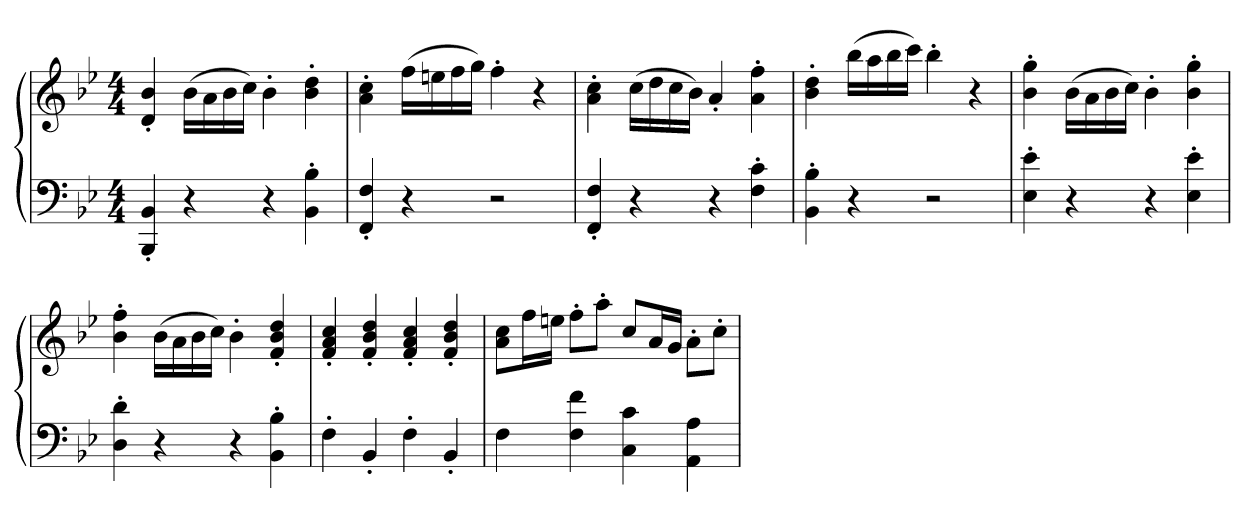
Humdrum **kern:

**kern	**kern
*part1	*part1
*staff2	*staff1
*clefF4	*clefG2
*k[b-e-]	*k[b-e-]
*M4/4	*M4/4
=	=
4BBB-' 4BB-'	4d' 4b-'
4r	(16b-LL
.	16a
.	16b-
.	16ccJJ)
4r	4b-'
4BB-' 4B-'	4b-' 4dd'
=	=
4FF' 4F'	4a' 4cc'
4r	(16ffLL
.	16een
.	16ff
.	16ggJJ)
2r	4ff'
.	4r
=	=
4FF' 4F'	4a' 4cc'
4r	(16ccLL
.	16dd
.	16cc
.	16b-JJ)
4r	4a'
4F' 4c'	4a' 4ff'
=	=
4BB-' 4B-'	4b-' 4dd'
4r	(16bb-LL
.	16aa
.	16bb-
.	16cccJJ)
2r	4bb-'
.	4r
=	=
4E-' 4e-'	4b-' 4gg'
4r	(16b-LL
.	16a
.	16b-
.	16ccJJ)
4r	4b-'
4E-' 4e-'	4b-' 4gg'
=	=
4D' 4d'	4b-' 4ff'
4r	(16b-LL
.	16a
.	16b-
.	16ccJJ)
4r	4b-'
4BB-' 4B-'	4f' 4b-' 4dd'
=	=
4F'	4f' 4a' 4cc'
4BB-'	4f' 4b-' 4dd'
4F'	4f' 4a' 4cc'
4BB-'	4f' 4b-' 4dd'
=	=
4F	8a 8ccL
.	16ffL
.	16eenJJ
4F 4f	8ff'L
.	8aa'J
4C 4c	8ccL
.	16aL
.	16gJJ
4AA 4A	8a'L
.	8cc'J
=	=
*-	*-
